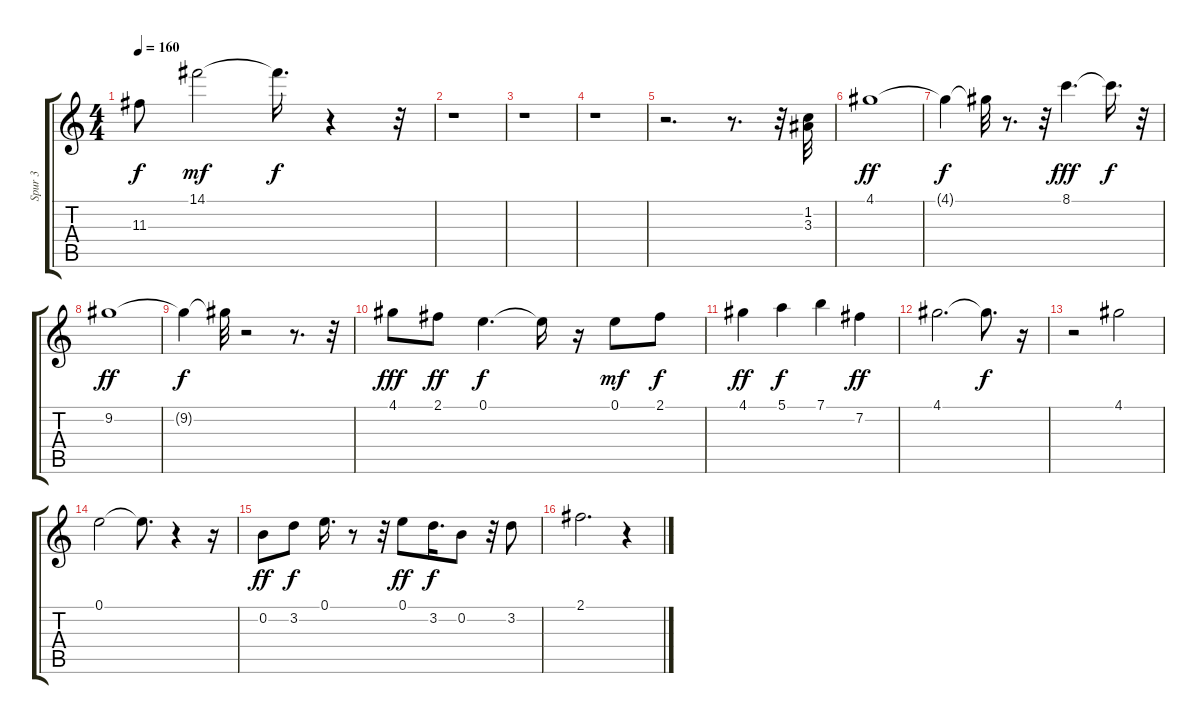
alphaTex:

\track ("Spur 3" "Spur 3") {instrument overdrivenguitar}
\staff {score tabs}
\tuning (E4 B3 G3 D3 A2 E2) {hide}
\ts (4 4)
\tempo 160
\clef g2
\ks c
11.3.8{dy f} 14.1.2{dy mf} 14.1{t}.16{d dy f} r.4 r.32 |
r.1 |
r.1 |
r.1 |
r.2{d} r.8{d} r.32 (1.2 3.3).32 |
4.1.1{dy ff} |
4.1{t}.4{dy f} 4.1{t}.32 r.8{d} r.32 8.1.4{d dy fff} 8.1{t}.16{d dy f} r.32 |
9.2.1{dy ff} |
9.2{t}.4{dy f} 9.2{t}.32 r.2 r.8{d} r.32 |
4.1.8{dy fff} 2.1.8{dy ff} 0.1.4{d dy f} 0.1{t}.16 r.16 0.1.8{dy mf} 2.1.8{dy f} |
4.1.4{dy ff} 5.1.4{dy f} 7.1.4 7.2.4{dy ff} |
4.1.2{d} 4.1{t}.8{d dy f} r.16 |
r.2 4.1.2 |
0.1.2 0.1{t}.8{d} r.4 r.16 |
0.2.8{dy ff} 3.2.8{dy f} 0.1.16{d} r.8 r.32 0.1.8{dy ff} 3.2.16{d dy f} 0.2.8 r.32 3.2.8 |
2.1.2{d} r.4
